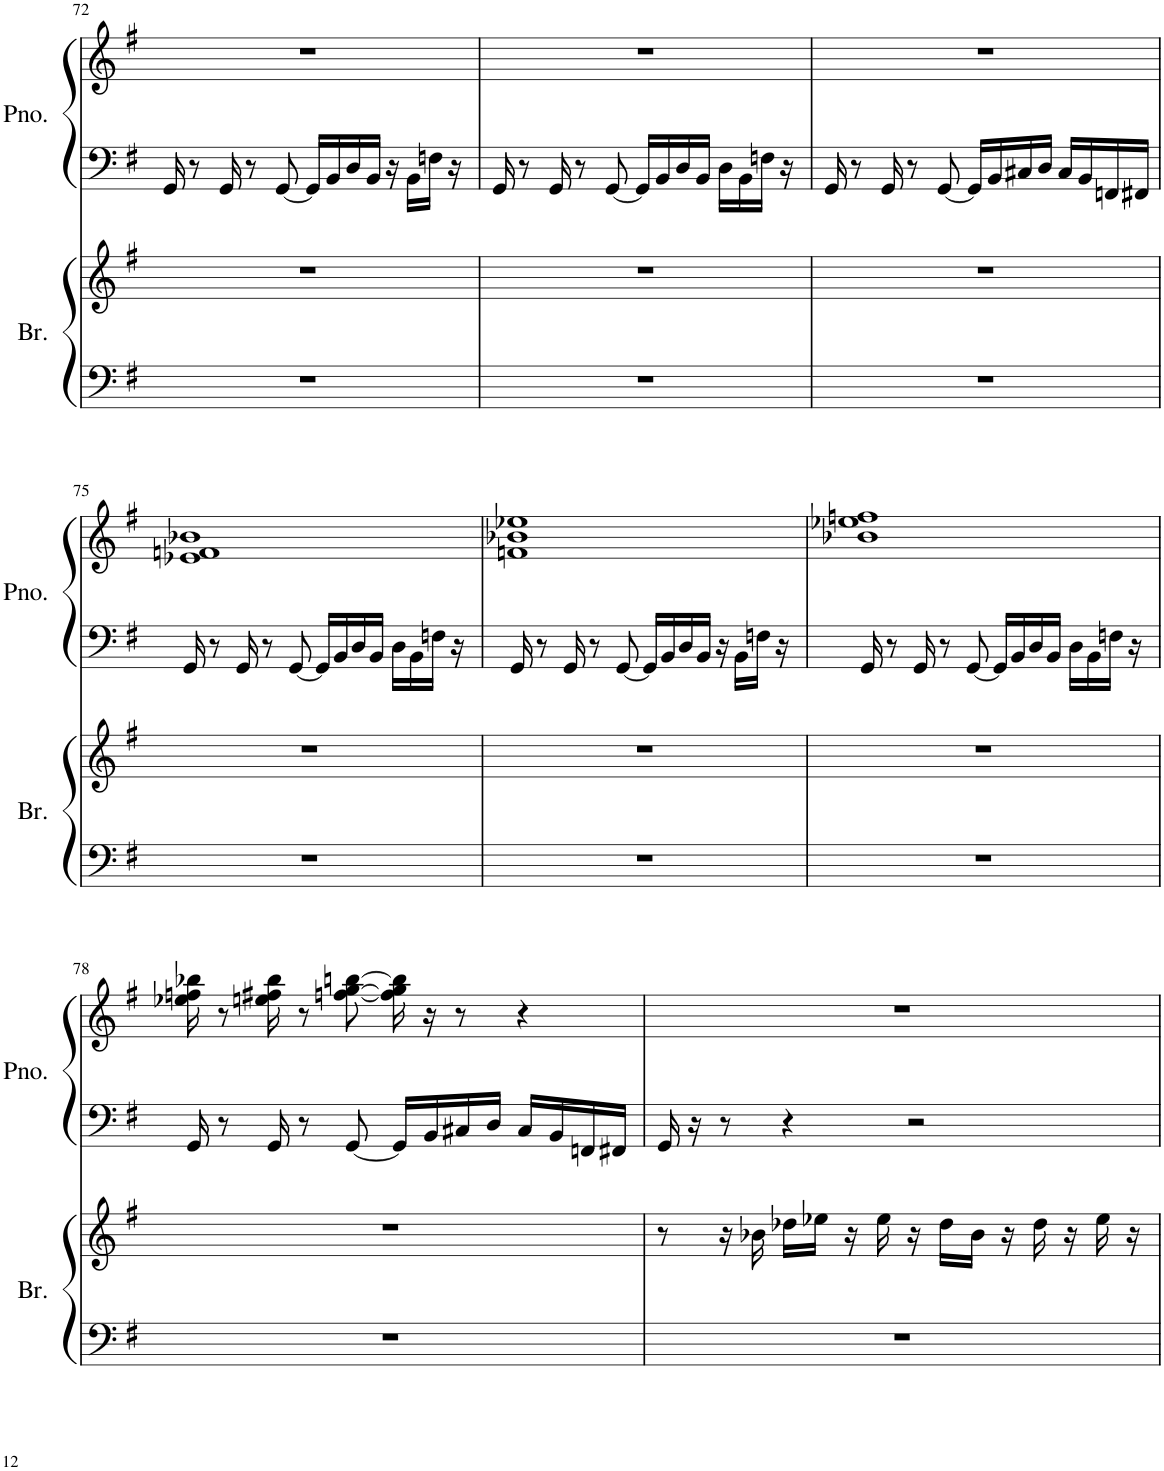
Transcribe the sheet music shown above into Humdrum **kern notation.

**kern	**kern	**kern	**kern
*part2	*part2	*part1	*part1
*staff4	*staff3	*staff2	*staff1
*I"Brass	*	*I"Piano	*
*I'Br.	*	*I'Pno.	*
!!LO:PB:g=z
*clefF4	*clefG2	*clefF4	*clefG2
*k[f#]	*k[f#]	*k[f#]	*k[f#]
*M4/4	*M4/4	*M4/4	*M4/4
=72	=72	=72	=72
1r	1r	16GG/	1r
.	.	8r	.
.	.	16GG/	.
.	.	8r	.
.	.	[8GG/	.
.	.	16GG/LL]	.
.	.	16BB/	.
.	.	16D/	.
.	.	16BB/JJ	.
.	.	16r	.
.	.	16BB\LL	.
.	.	16Fn\JJ	.
.	.	16r	.
=73	=73	=73	=73
1r	1r	16GG/	1r
.	.	8r	.
.	.	16GG/	.
.	.	8r	.
.	.	[8GG/	.
.	.	16GG/LL]	.
.	.	16BB/	.
.	.	16D/	.
.	.	16BB/JJ	.
.	.	16D\LL	.
.	.	16BB\	.
.	.	16Fn\JJ	.
.	.	16r	.
=74	=74	=74	=74
1r	1r	16GG/	1r
.	.	8r	.
.	.	16GG/	.
.	.	8r	.
.	.	[8GG/	.
.	.	16GG/LL]	.
.	.	16BB/	.
.	.	16C#X/	.
.	.	16D/JJ	.
.	.	16C#/LL	.
.	.	16BB/	.
.	.	16FFn/	.
.	.	16FF#X/JJ	.
!!LO:LB:g=z
=75	=75	=75	=75
1r	1r	16GG/	1e-X 1fn 1b-X
.	.	8r	.
.	.	16GG/	.
.	.	8r	.
.	.	[8GG/	.
.	.	16GG/LL]	.
.	.	16BB/	.
.	.	16D/	.
.	.	16BB/JJ	.
.	.	16D\LL	.
.	.	16BB\	.
.	.	16Fn\JJ	.
.	.	16r	.
=76	=76	=76	=76
1r	1r	16GG/	1fn 1b-X 1ee-X
.	.	8r	.
.	.	16GG/	.
.	.	8r	.
.	.	[8GG/	.
.	.	16GG/LL]	.
.	.	16BB/	.
.	.	16D/	.
.	.	16BB/JJ	.
.	.	16r	.
.	.	16BB\LL	.
.	.	16Fn\JJ	.
.	.	16r	.
=77	=77	=77	=77
1r	1r	16GG/	1b-X 1ee-X 1ffn
.	.	8r	.
.	.	16GG/	.
.	.	8r	.
.	.	[8GG/	.
.	.	16GG/LL]	.
.	.	16BB/	.
.	.	16D/	.
.	.	16BB/JJ	.
.	.	16D\LL	.
.	.	16BB\	.
.	.	16Fn\JJ	.
.	.	16r	.
!!LO:LB:g=z
=78	=78	=78	=78
1r	1r	16GG/	16ee-X\ 16ffn\ 16bb-X\
.	.	8r	8r
.	.	16GG/	16een\ 16ff#X\ 16bb-\
.	.	8r	8r
.	.	[8GG/	[8ffn\ [8gg\ [8bbn\
.	.	16GG/LL]	16ff\] 16gg\] 16bb\]
.	.	16BB/	16r
.	.	16C#X/	8r
.	.	16D/JJ	.
.	.	16C#/LL	4r
.	.	16BB/	.
.	.	16FFn/	.
.	.	16FF#X/JJ	.
=79	=79	=79	=79
1r	8r	16GG/	1r
.	.	16r	.
.	16r	8r	.
.	16b-X\	.	.
.	16dd-X\LL	4r	.
.	16ee-X\JJ	.	.
.	16r	.	.
.	16ee-\	.	.
.	16r	2r	.
.	16dd-\LL	.	.
.	16b-\JJ	.	.
.	16r	.	.
.	16dd-\	.	.
.	16r	.	.
.	16ee-\	.	.
.	16r	.	.
=	=	=	=
*-	*-	*-	*-
